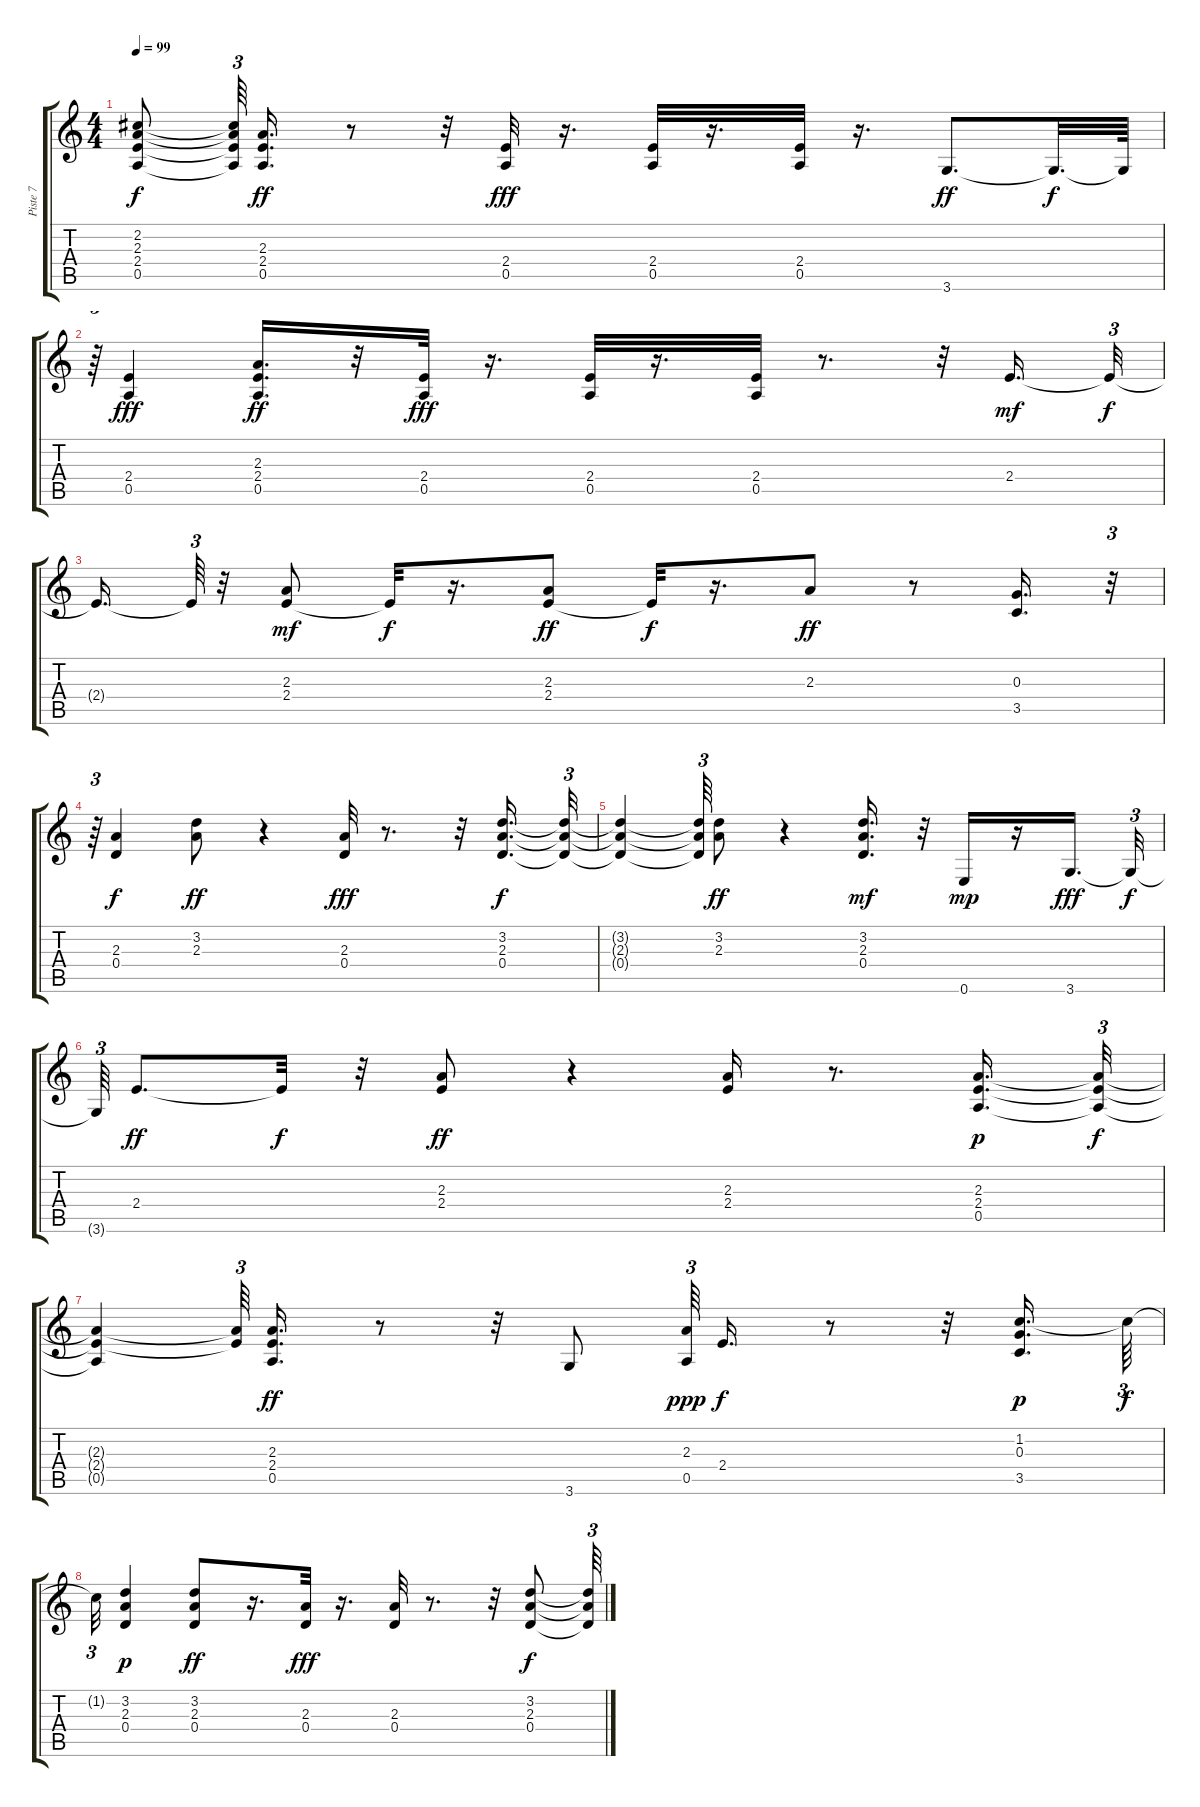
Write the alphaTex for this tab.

\track ("Piste 7" "Piste 7") {instrument electricguitarmuted}
\staff {score tabs}
\tuning (E4 B3 G3 D3 A2 E2) {hide}
\ts (4 4)
\tempo 99
\clef g2
\ks c
(2.2{t} 2.3{t} 2.4{t} 0.5{t}).8{dy f} (2.2{t} 2.3{t} 2.4{t} 0.5{t}).64{tu (3 2) beam splitsecondary} (2.3 2.4 0.5).16{d dy ff} r.8 r.32 (2.4 0.5).32{dy fff} r.16{d} (2.4 0.5).32 r.16{d} (2.4 0.5).32 r.16{d} 3.6.8{d dy ff} 3.6{t}.32{d dy f} 3.6{t}.64 |
r.64{tu (3 2)} (2.4 0.5).4{dy fff} (2.3 2.4 0.5).16{d dy ff} r.32 (2.4 0.5).32{dy fff} r.16{d} (2.4 0.5).32 r.16{d} (2.4 0.5).32 r.8{d} r.32 2.4.16{d dy mf} 2.4{t}.32{tu (3 2) dy f} |
2.4{t}.16{d} 2.4{t}.64{tu (3 2)} r.32 (2.3 2.4).8{dy mf} 2.4{t}.32{dy f} r.16{d} (2.3 2.4).8{dy ff} 2.4{t}.32{dy f} r.16{d} 2.3.8{dy ff} r.8 (0.3 3.5).16{d} r.32{tu (3 2)} |
r.64{tu (3 2)} (2.3 0.4).4{dy f} (3.2 2.3).8{dy ff} r.4 (2.3 0.4).32{dy fff} r.8{d} r.32 (3.2 2.3 0.4).16{d dy f} (3.2{t} 2.3{t} 0.4{t}).32{tu (3 2)} |
(3.2{t} 2.3{t} 0.4{t}).4 (3.2{t} 2.3{t} 0.4{t}).64{tu (3 2)} (3.2 2.3).8{dy ff} r.4 (3.2 2.3 0.4).16{d dy mf} r.32 0.6.16{dy mp} r.16 3.6.16{d dy fff} 3.6{t}.32{tu (3 2) dy f} |
3.6{t}.64{tu (3 2)} 2.4.8{d dy ff} 2.4{t}.32{dy f} r.32 (2.3 2.4).8{dy ff} r.4 (2.3 2.4).16 r.8{d} (2.3 2.4 0.5).16{d dy p} (2.3{t} 2.4{t} 0.5{t}).32{tu (3 2) dy f} |
(2.3{t} 2.4{t} 0.5{t}).4 (2.3{t} 2.4{t}).64{tu (3 2)} (2.3 2.4 0.5).16{d dy ff} r.8 r.32 3.6.8 (2.3 0.5).64{tu (3 2) dy ppp beam splitsecondary} 2.4.16{d dy f} r.8 r.32 (1.2 0.3 3.5).16{d dy p} 1.2{t}.64{tu (3 2) dy f} |
1.2{t}.32{tu (3 2)} (3.2 2.3 0.4).4{dy p} (3.2 2.3 0.4).8{dy ff} r.16{d} (2.3 0.4).32{dy fff} r.16{d} (2.3 0.4).32 r.8{d} r.32 (3.2 2.3 0.4).8{dy f} (3.2{t} 2.3{t} 0.4{t}).64{tu (3 2)}
